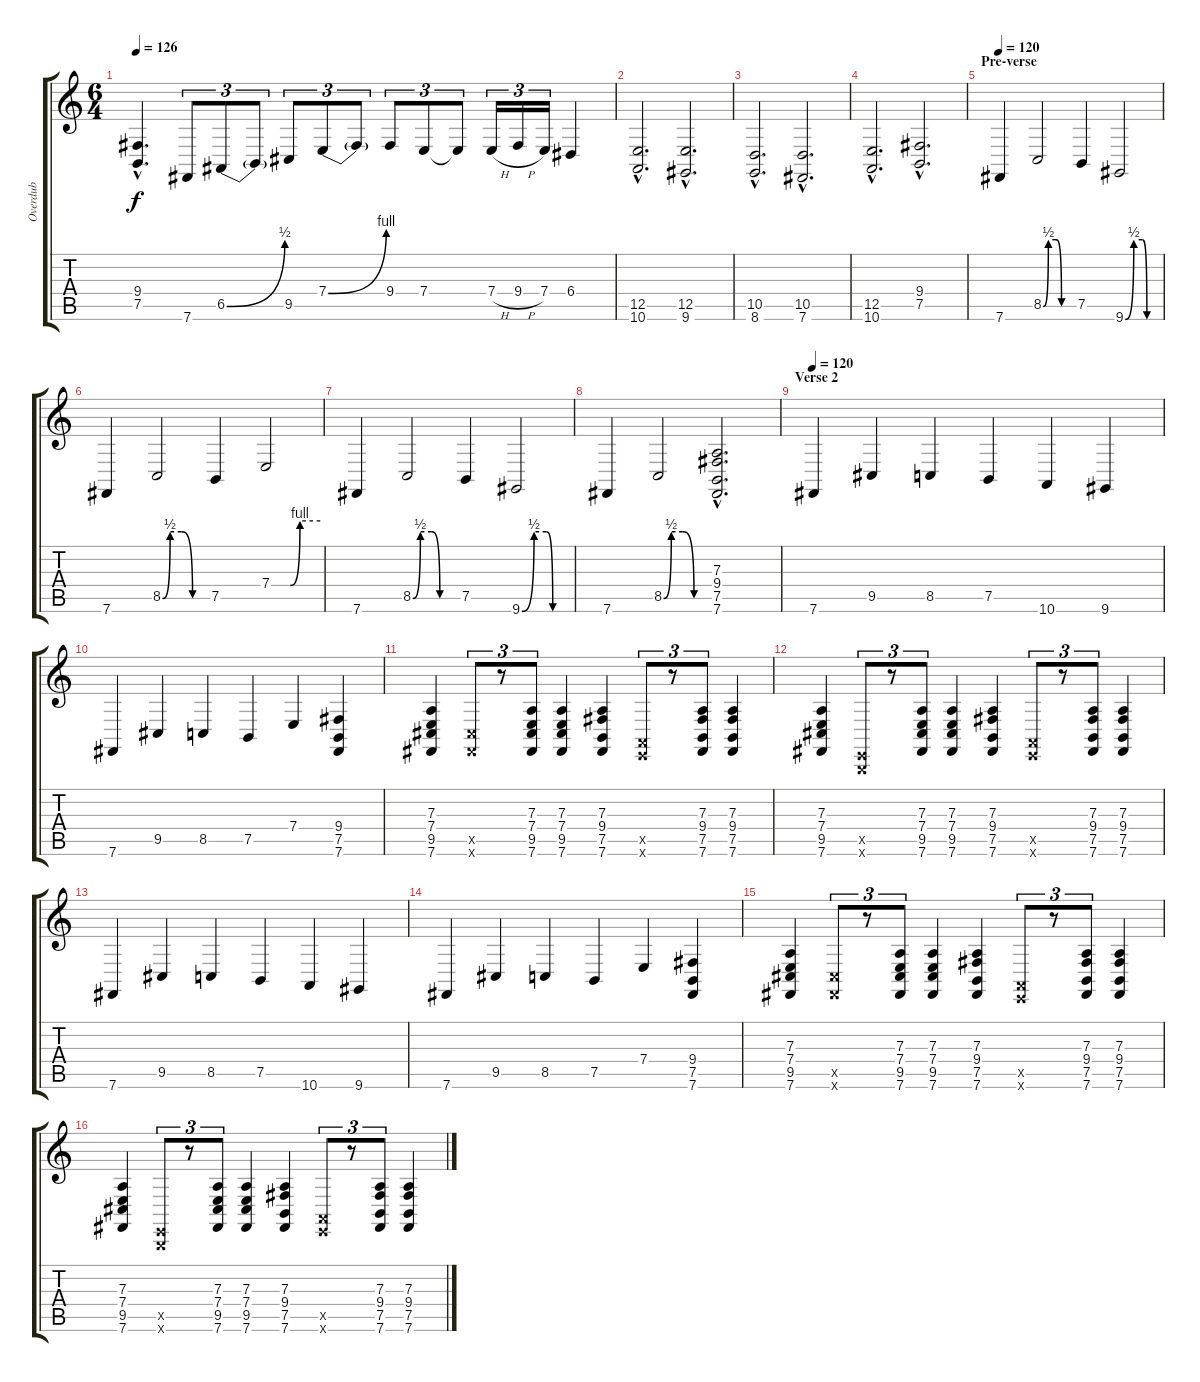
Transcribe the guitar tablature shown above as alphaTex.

\track ("Overdub" "Overdub") {instrument lead2sawtooth}
\staff {score tabs}
\tuning (B3 Gb3 D3 A2 E2 B1) {hide}
\ts (6 4)
\tempo 126
\clef g2
\ks c
(9.4{hac} 7.5{hac}).4{d dy f} 7.6.8{tu (3 2)} 6.5{be (bend 0 0 60 2)}.8{tu (3 2)} 6.5{t}.8{tu (3 2)} 9.5.8{tu (3 2)} 7.4{be (bend 0 0 60 4)}.8{tu (3 2)} 7.4{t}.8{tu (3 2)} 9.4.8{tu (3 2)} 7.4.8{tu (3 2)} 7.4{t}.8{tu (3 2)} 7.4{h}.16{tu (3 2)} 9.4{h}.16{tu (3 2)} 7.4.16{tu (3 2)} 6.4.4 |
(12.5{hac} 10.6{hac}).2{d} (12.5{hac} 9.6{hac}).2{d} |
(10.5{hac} 8.6{hac}).2{d} (10.5{hac} 7.6{hac}).2{d} |
(12.5{hac} 10.6{hac}).2{d} (9.4{hac} 7.5{hac}).2{d} |
\section ("" "Pre-verse")
\tempo 120
7.6.4{volume 10 balance 16 instrument lead2sawtooth} 8.5{be (custom 0 0 10 2 25 2 36 0 60 0)}.2 7.5.4 9.6{be (custom 0 0 15 2 30 2 38 0 60 0)}.2 |
7.6.4 8.5{be (custom 0 0 10 2 25 2 40 0 60 0)}.2 7.5.4 7.4{be (custom 0 0 23 0 35 4 60 4)}.2 |
7.6.4 8.5{be (custom 0 0 10 2 25 2 36 0 60 0)}.2 7.5.4 9.6{be (custom 0 0 15 2 30 2 38 0 60 0)}.2 |
7.6.4 8.5{be (custom 0 0 10 2 25 2 40 0 60 0)}.2 (7.3{hac} 9.4{hac} 7.5{hac} 7.6{hac}).2{d} |
\section ("" "Verse 2")
\tempo 120
7.6.4{volume 10 balance 16 instrument lead2sawtooth} 9.5.4 8.5.4 7.5.4 10.6.4 9.6.4 |
7.6.4 9.5.4 8.5.4 7.5.4 7.4.4 (9.4 7.5 7.6).4 |
(7.3 7.4 9.5 7.6).4{volume 10 balance 16 instrument overdrivenguitar} (9.5{x} 7.6{x}).8{tu (3 2)} r.8{tu (3 2)} (7.3 7.4 9.5 7.6).8{tu (3 2)} (7.3 7.4 9.5 7.6).4 (7.3 9.4 7.5 7.6).4 (0.5{x} 10.6{x}).8{tu (3 2)} r.8{tu (3 2)} (7.3 9.4 7.5 7.6).8{tu (3 2)} (7.3 9.4 7.5 7.6).4 |
(7.3 7.4 9.5 7.6).4 (0.5{x} 0.6{x}).8{tu (3 2)} r.8{tu (3 2)} (7.3 7.4 9.5 7.6).8{tu (3 2)} (7.3 7.4 9.5 7.6).4 (7.3 9.4 7.5 7.6).4 (0.5{x} 10.6{x}).8{tu (3 2)} r.8{tu (3 2)} (7.3 9.4 7.5 7.6).8{tu (3 2)} (7.3 9.4 7.5 7.6).4 |
7.6.4{volume 10 balance 16 instrument lead2sawtooth} 9.5.4 8.5.4 7.5.4 10.6.4 9.6.4 |
7.6.4 9.5.4 8.5.4 7.5.4 7.4.4 (9.4 7.5 7.6).4 |
(7.3 7.4 9.5 7.6).4{volume 10 balance 16 instrument overdrivenguitar} (9.5{x} 7.6{x}).8{tu (3 2)} r.8{tu (3 2)} (7.3 7.4 9.5 7.6).8{tu (3 2)} (7.3 7.4 9.5 7.6).4 (7.3 9.4 7.5 7.6).4 (0.5{x} 10.6{x}).8{tu (3 2)} r.8{tu (3 2)} (7.3 9.4 7.5 7.6).8{tu (3 2)} (7.3 9.4 7.5 7.6).4 |
(7.3 7.4 9.5 7.6).4 (0.5{x} 0.6{x}).8{tu (3 2)} r.8{tu (3 2)} (7.3 7.4 9.5 7.6).8{tu (3 2)} (7.3 7.4 9.5 7.6).4 (7.3 9.4 7.5 7.6).4 (0.5{x} 10.6{x}).8{tu (3 2)} r.8{tu (3 2)} (7.3 9.4 7.5 7.6).8{tu (3 2)} (7.3 9.4 7.5 7.6).4
